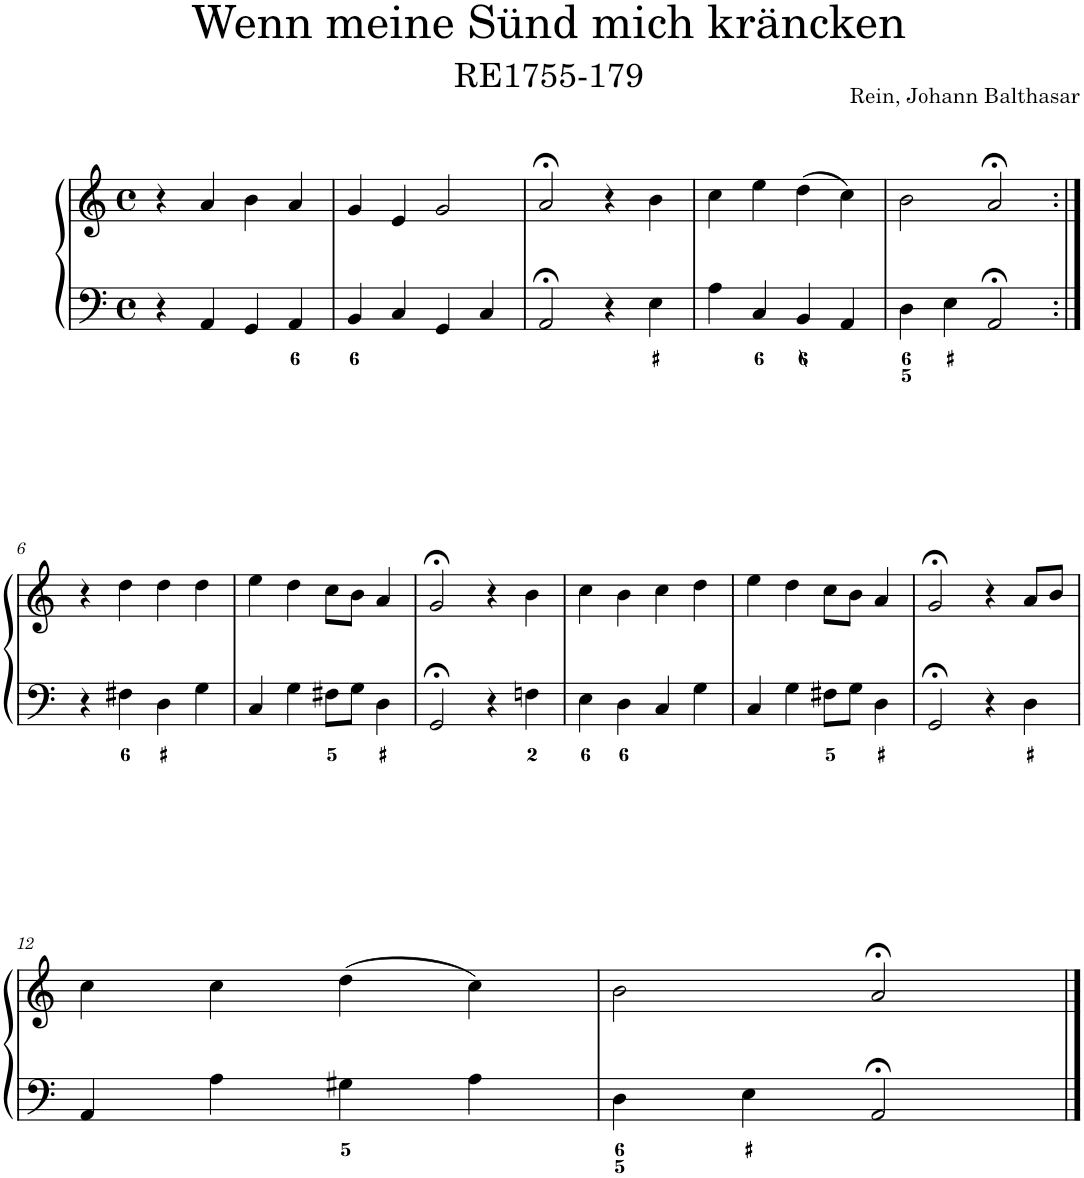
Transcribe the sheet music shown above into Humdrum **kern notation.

**kern	**kern
*part1	*part1
*staff2	*staff1
*I"Piano	*
*I'Pno.	*
*clefF4	*clefG2
*k[]	*k[]
*M4/4	*M4/4
*met(c)	*met(c)
=1	=1
4r	4r
4AA/	4a/
4GG/	4b\
4AA/	4a/
=2	=2
4BB/	4g/
4C/	4e/
4GG/	2g/
4C/	.
=3	=3
2AA;</	2a;</
4r	4r
4E\	4b\
=4	=4
4A\	4cc\
4C/	4ee\
4BB/	(4dd\
4AA/	4cc\)
=5	=5
4D\	2b\
4E\	.
2AA;</	2a;</
!!LO:LB:g=z
=6:|!	=6:|!
4r	4r
4F#X\	4dd\
4D\	4dd\
4G\	4dd\
=7	=7
4C/	4ee\
4G\	4dd\
8F#X\L	8cc\L
8G\J	8b\J
4D\	4a/
=8	=8
2GG;</	2g;</
4r	4r
4Fn\	4b\
=9	=9
4E\	4cc\
4D\	4b\
4C/	4cc\
4G\	4dd\
=10	=10
4C/	4ee\
4G\	4dd\
8F#X\L	8cc\L
8G\J	8b\J
4D\	4a/
=11	=11
2GG;</	2g;</
4r	4r
4D\	8a/L
.	8b/J
!!LO:LB:g=z
=12	=12
4AA/	4cc\
4A\	4cc\
4G#X\	(4dd\
4A\	4cc\)
=13	=13
4D\	2b\
4E\	.
2AA;</	2a;</
==	==
*-	*-
